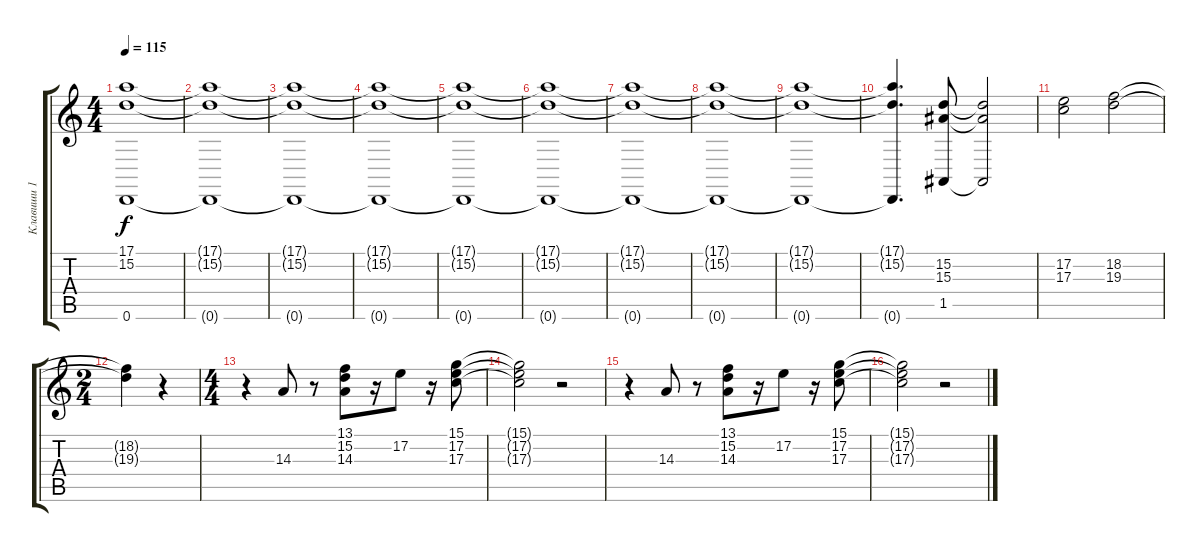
\track ("Клавиши 1" "Клавиши 1") {instrument stringensemble1}
\staff {score tabs}
\tuning (E4 B3 G3 D3 A2 D2) {hide}
\ts (4 4)
\tempo 115
\clef g2
\ks c
(17.1 15.2 0.6).1{dy f instrument stringensemble1} |
(17.1{t} 15.2{t} 0.6{t}).1 |
(17.1{t} 15.2{t} 0.6{t}).1 |
(17.1{t} 15.2{t} 0.6{t}).1 |
(17.1{t} 15.2{t} 0.6{t}).1 |
(17.1{t} 15.2{t} 0.6{t}).1 |
(17.1{t} 15.2{t} 0.6{t}).1 |
(17.1{t} 15.2{t} 0.6{t}).1 |
(17.1{t} 15.2{t} 0.6{t}).1 |
(17.1{t} 15.2{t} 0.6{t}).4{d} (15.2 15.3 1.5).8 (15.2{t} 15.3{t} 1.5{t}).2 |
(17.2 17.3).2 (18.2 19.3).2 |
\ts (2 4)
(18.2{t} 19.3{t}).4 r.4 |
\ts (4 4)
r.4 14.3.8 r.8 (13.1 15.2 14.3).8 r.16 17.2.8 r.16 (15.1 17.2 17.3).8 |
(15.1{t} 17.2{t} 17.3{t}).2 r.2 |
r.4 14.3.8 r.8 (13.1 15.2 14.3).8 r.16 17.2.8 r.16 (15.1 17.2 17.3).8 |
(15.1{t} 17.2{t} 17.3{t}).2 r.2
